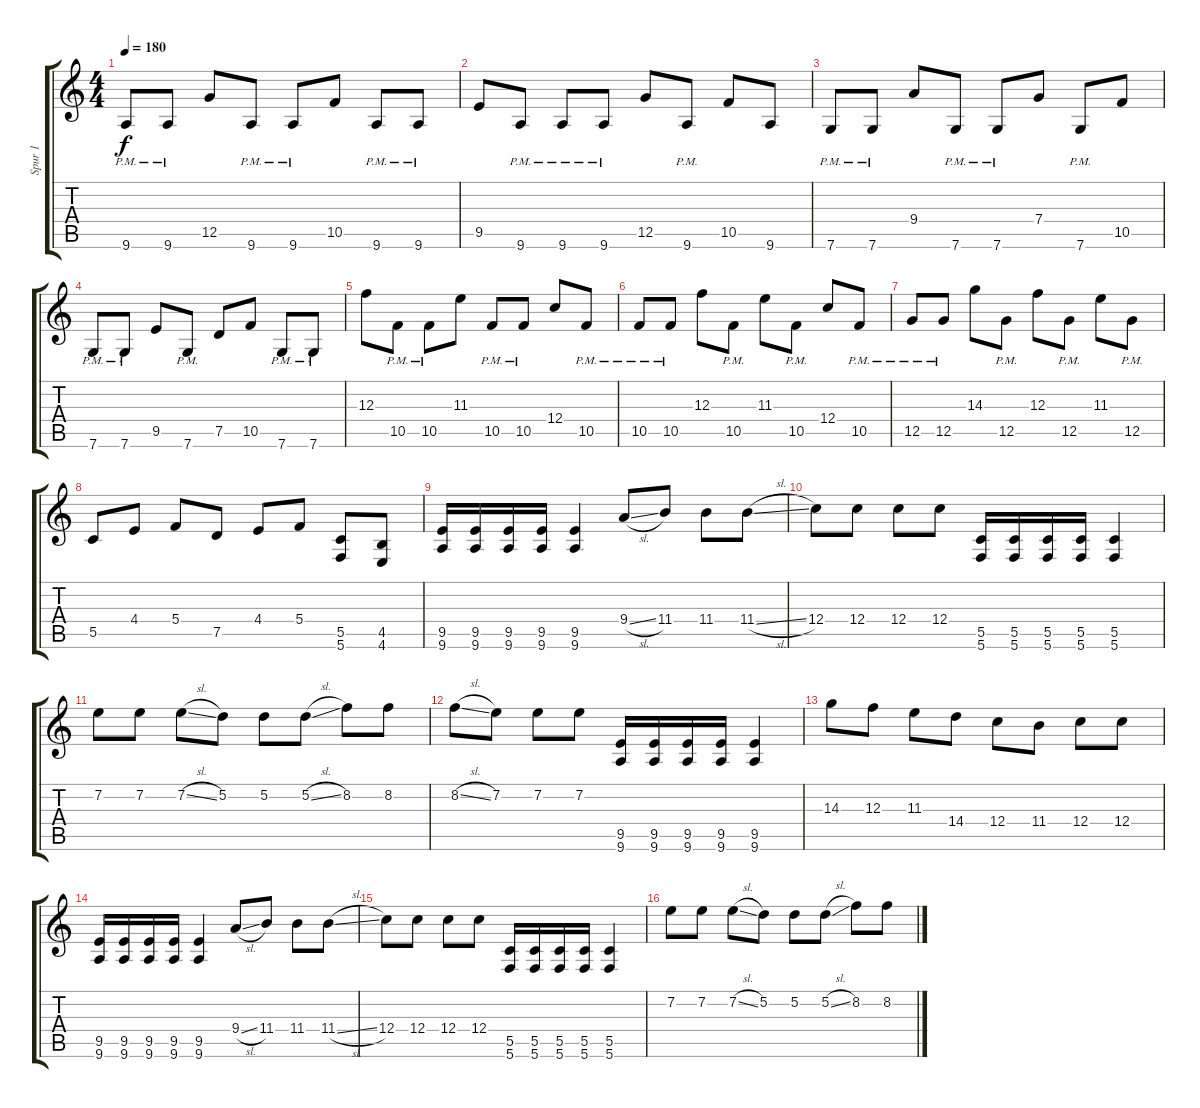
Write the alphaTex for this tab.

\track ("Spur 1" "Spur 1") {instrument distortionguitar}
\staff {score tabs}
\tuning (D4 A3 F3 C3 G2 C2) {hide}
\ts (4 4)
\tempo 180
\clef g2
\ks c
9.6{pm}.8{dy f} 9.6{pm}.8 12.5.8 9.6{pm}.8 9.6{pm}.8 10.5.8 9.6{pm}.8 9.6{pm}.8 |
9.5.8 9.6{pm}.8 9.6{pm}.8 9.6{pm}.8 12.5.8 9.6{pm}.8 10.5.8 9.6.8 |
7.6{pm}.8 7.6{pm}.8 9.4.8 7.6{pm}.8 7.6{pm}.8 7.4.8 7.6{pm}.8 10.5.8 |
7.6{pm}.8 7.6{pm}.8 9.5.8 7.6{pm}.8 7.5.8 10.5.8 7.6{pm}.8 7.6{pm}.8 |
12.3.8 10.5{pm}.8 10.5{pm}.8 11.3.8 10.5{pm}.8 10.5{pm}.8 12.4.8 10.5{pm}.8 |
10.5{pm}.8 10.5{pm}.8 12.3.8 10.5{pm}.8 11.3.8 10.5{pm}.8 12.4.8 10.5{pm}.8 |
12.5{pm}.8 12.5{pm}.8 14.3.8 12.5{pm}.8 12.3.8 12.5{pm}.8 11.3.8 12.5{pm}.8 |
5.5.8 4.4.8 5.4.8 7.5.8 4.4.8 5.4.8 (5.5 5.6).8 (4.5 4.6).8 |
(9.5 9.6).16 (9.5 9.6).16 (9.5 9.6).16 (9.5 9.6).16 (9.5 9.6).4 9.4{sl}.8 11.4.8 11.4.8 11.4{sl}.8 |
12.4.8 12.4.8 12.4.8 12.4.8 (5.5 5.6).16 (5.5 5.6).16 (5.5 5.6).16 (5.5 5.6).16 (5.5 5.6).4 |
7.2.8 7.2.8 7.2{sl}.8 5.2.8 5.2.8 5.2{sl}.8 8.2.8 8.2.8 |
8.2{sl}.8 7.2.8 7.2.8 7.2.8 (9.5 9.6).16 (9.5 9.6).16 (9.5 9.6).16 (9.5 9.6).16 (9.5 9.6).4 |
14.3.8 12.3.8 11.3.8 14.4.8 12.4.8 11.4.8 12.4.8 12.4.8 |
(9.5 9.6).16 (9.5 9.6).16 (9.5 9.6).16 (9.5 9.6).16 (9.5 9.6).4 9.4{sl}.8 11.4.8 11.4.8 11.4{sl}.8 |
12.4.8 12.4.8 12.4.8 12.4.8 (5.5 5.6).16 (5.5 5.6).16 (5.5 5.6).16 (5.5 5.6).16 (5.5 5.6).4 |
7.2.8 7.2.8 7.2{sl}.8 5.2.8 5.2.8 5.2{sl}.8 8.2.8 8.2.8
